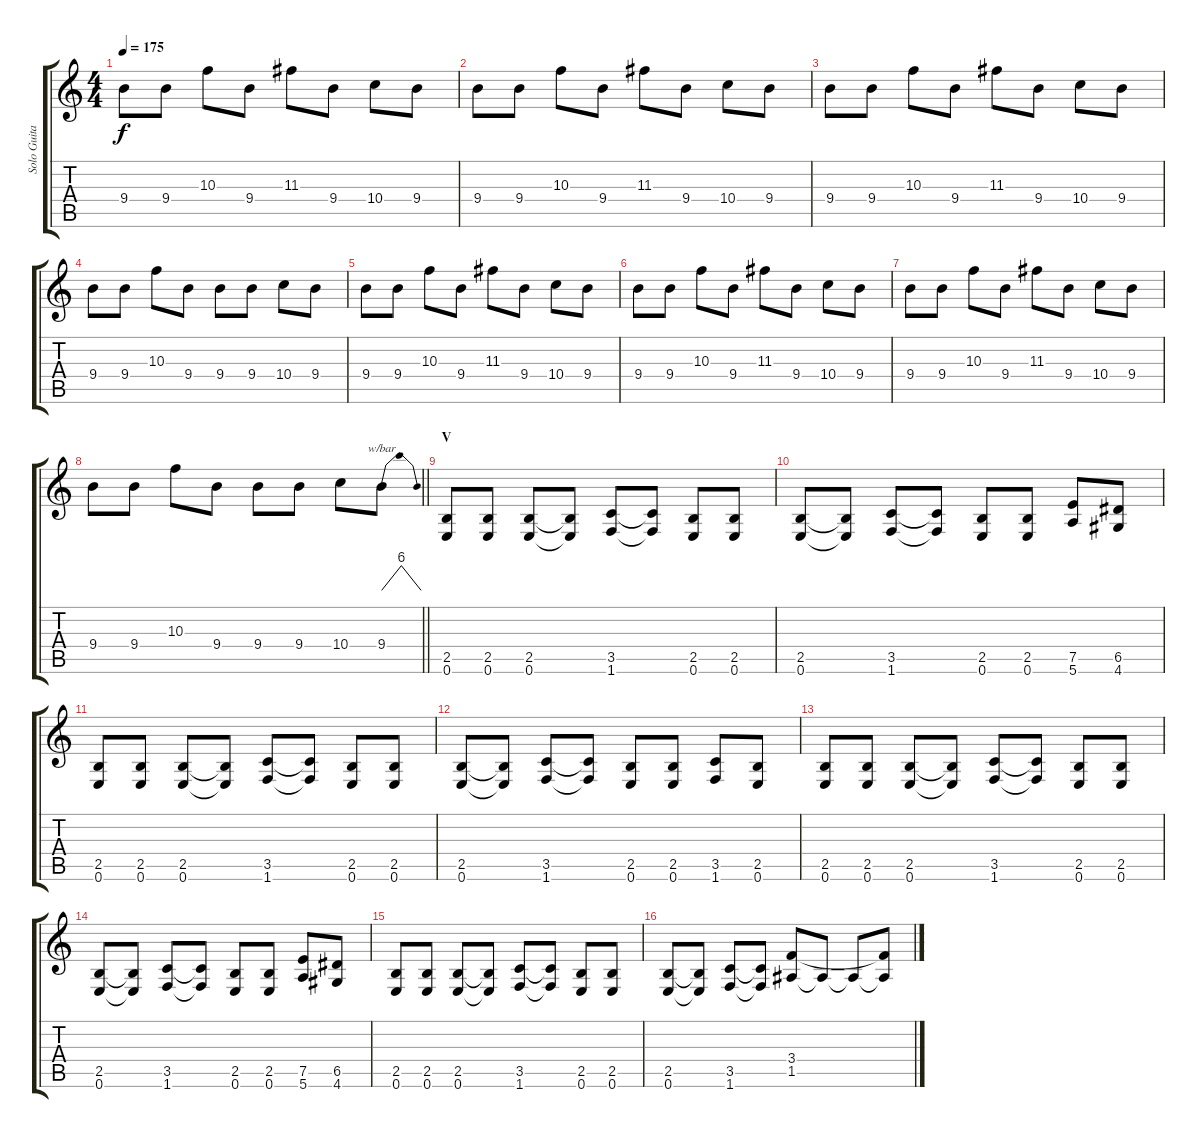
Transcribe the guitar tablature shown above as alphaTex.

\track ("Solo Guitar (Vlad)" "Solo Guita") {instrument distortionguitar}
\staff {score tabs}
\tuning (E4 B3 G3 D3 A2 E2) {hide}
\ts (4 4)
\tempo 175
\clef g2
\ks c
9.4.8{dy f} 9.4.8 10.3.8 9.4.8 11.3.8 9.4.8 10.4.8 9.4.8 |
9.4.8 9.4.8 10.3.8 9.4.8 11.3.8 9.4.8 10.4.8 9.4.8 |
9.4.8 9.4.8 10.3.8 9.4.8 11.3.8 9.4.8 10.4.8 9.4.8 |
9.4.8 9.4.8 10.3.8 9.4.8 9.4.8 9.4.8 10.4.8 9.4.8 |
9.4.8 9.4.8 10.3.8 9.4.8 11.3.8 9.4.8 10.4.8 9.4.8 |
9.4.8 9.4.8 10.3.8 9.4.8 11.3.8 9.4.8 10.4.8 9.4.8 |
9.4.8 9.4.8 10.3.8 9.4.8 11.3.8 9.4.8 10.4.8 9.4.8 |
\barLineRight lightlight
9.4.8 9.4.8 10.3.8 9.4.8 9.4.8 9.4.8 10.4.8 9.4.8{tbe (dip default 0 0 30 24 60 0)} |
\section ("" "V")
(2.5 0.6).8 (2.5 0.6).8 (2.5 0.6).8 (2.5{t} 0.6{t}).8 (3.5 1.6).8 (3.5{t} 1.6{t}).8 (2.5 0.6).8 (2.5 0.6).8 |
(2.5 0.6).8 (2.5{t} 0.6{t}).8 (3.5 1.6).8 (3.5{t} 1.6{t}).8 (2.5 0.6).8 (2.5 0.6).8 (7.5 5.6).8 (6.5 4.6).8 |
(2.5 0.6).8 (2.5 0.6).8 (2.5 0.6).8 (2.5{t} 0.6{t}).8 (3.5 1.6).8 (3.5{t} 1.6{t}).8 (2.5 0.6).8 (2.5 0.6).8 |
(2.5 0.6).8 (2.5{t} 0.6{t}).8 (3.5 1.6).8 (3.5{t} 1.6{t}).8 (2.5 0.6).8 (2.5 0.6).8 (3.5 1.6).8 (2.5 0.6).8 |
(2.5 0.6).8 (2.5 0.6).8 (2.5 0.6).8 (2.5{t} 0.6{t}).8 (3.5 1.6).8 (3.5{t} 1.6{t}).8 (2.5 0.6).8 (2.5 0.6).8 |
(2.5 0.6).8 (2.5{t} 0.6{t}).8 (3.5 1.6).8 (3.5{t} 1.6{t}).8 (2.5 0.6).8 (2.5 0.6).8 (7.5 5.6).8 (6.5 4.6).8 |
(2.5 0.6).8 (2.5 0.6).8 (2.5 0.6).8 (2.5{t} 0.6{t}).8 (3.5 1.6).8 (3.5{t} 1.6{t}).8 (2.5 0.6).8 (2.5 0.6).8 |
(2.5 0.6).8 (2.5{t} 0.6{t}).8 (3.5 1.6).8 (3.5{t} 1.6{t}).8 (3.4 1.5).8 1.5{t}.8 1.5{t}.8 (3.4{t} 1.5{t}).8
